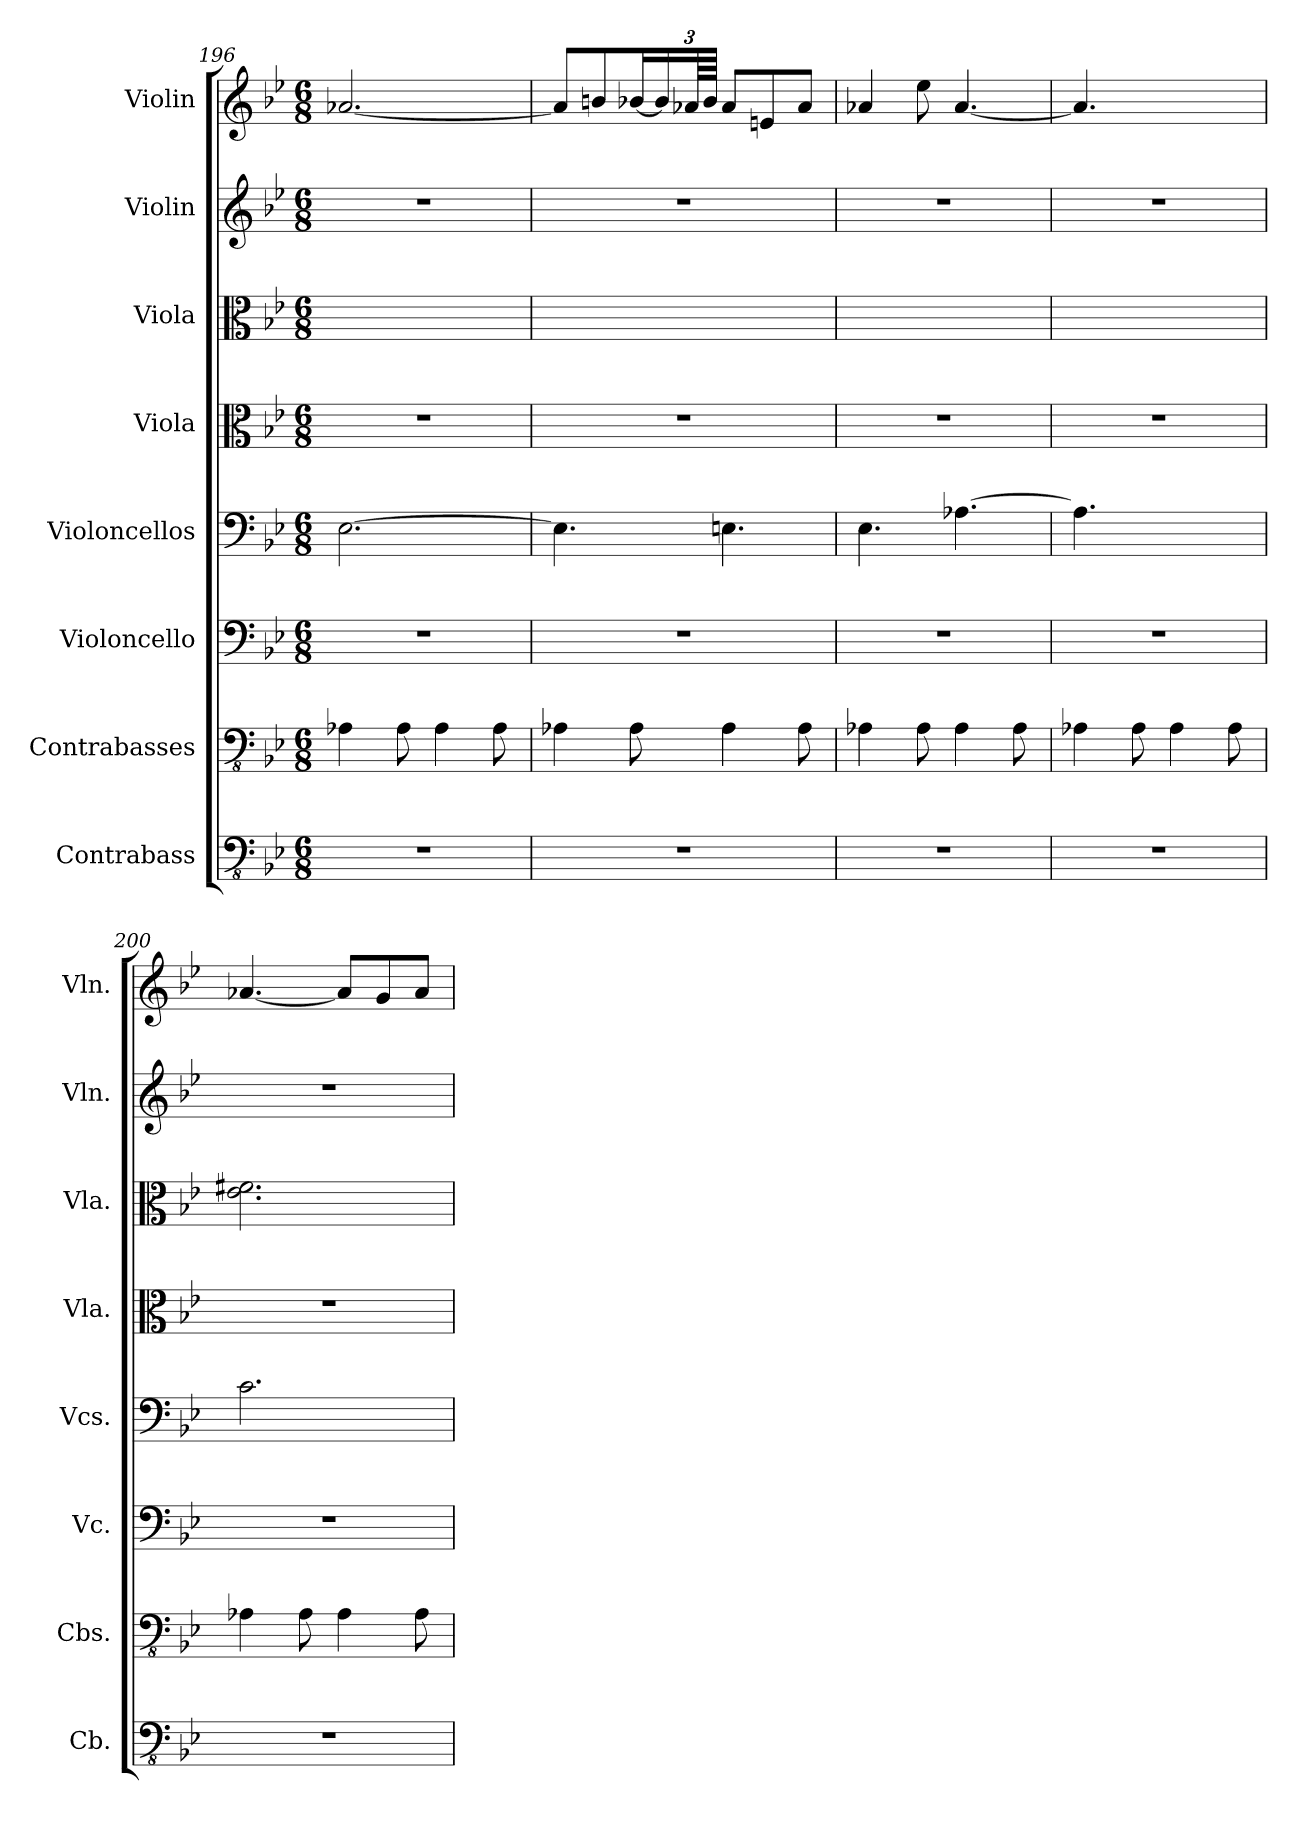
**kern	**kern	**kern	**kern	**kern	**kern	**kern	**kern
*part8	*part7	*part6	*part5	*part4	*part3	*part2	*part1
*staff8	*staff7	*staff6	*staff5	*staff4	*staff3	*staff2	*staff1
*I"Contrabass	*I"Contrabasses	*I"Violoncello	*I"Violoncellos	*I"Viola	*I"Viola	*I"Violin	*I"Violin
*I'Cb.	*I'Cbs.	*I'Vc.	*I'Vcs.	*I'Vla.	*I'Vla.	*I'Vln.	*I'Vln.
!!LO:PB:g=z
*clefFv4	*clefFv4	*clefF4	*clefF4	*clefC3	*clefC3	*clefG2	*clefG2
*ITrd7c12	*	*	*	*	*	*	*
*k[b-e-]	*k[b-e-]	*k[b-e-]	*k[b-e-]	*k[b-e-]	*k[b-e-]	*k[b-e-]	*k[b-e-]
*M6/8	*M6/8	*M6/8	*M6/8	*M6/8	*M6/8	*M6/8	*M6/8
=196	=196	=196	=196	=196	=196	=196	=196
2.r	4AA-X\	2.r	[2.E-\	2.r	2.ryy	2.r	[2.a-X/
.	8AA-\	.	.	.	.	.	.
.	4AA-\	.	.	.	.	.	.
.	8AA-\	.	.	.	.	.	.
=197	=197	=197	=197	=197	=197	=197	=197
2.r	4AA-X\	2.r	4.E-\]	2.r	2.ryy	2.r	8a-/L]
.	.	.	.	.	.	.	8bn/
.	8AA-\	.	.	.	.	.	[16b-X/L
*	*	*	*	*	*	*	*Xbrackettup
.	.	.	.	.	.	.	24b-/]
.	.	.	.	.	.	.	96a-X/LL
.	.	.	.	.	.	.	96b-/JJJJ
.	4AA-\	.	4.En\	.	.	.	8a-/L
.	.	.	.	.	.	.	8en/
.	8AA-\	.	.	.	.	.	8a-/J
!!LO:PB:g=z
=198	=198	=198	=198	=198	=198	=198	=198
2.r	4AA-X\	2.r	4.E-\	2.r	2.ryy	2.r	4a-X/
.	8AA-\	.	.	.	.	.	8ee-\
.	4AA-\	.	[4.A-X\	.	.	.	[4.a-/
.	8AA-\	.	.	.	.	.	.
=199	=199	=199	=199	=199	=199	=199	=199
2.r	4AA-X\	2.r	4.A-\]	2.r	2.ryy	2.r	4.a-/]
.	8AA-\	.	.	.	.	.	.
.	4AA-\	.	4.ryy	.	.	.	4.ryy
.	8AA-\	.	.	.	.	.	.
=200	=200	=200	=200	=200	=200	=200	=200
2.r	4AA-X\	2.r	2.c\	2.r	2.e-\ 2.f#X\	2.r	[4.a-X/
.	8AA-\	.	.	.	.	.	.
.	4AA-\	.	.	.	.	.	8a-/L]
.	.	.	.	.	.	.	8g/
.	8AA-\	.	.	.	.	.	8a-/J
=	=	=	=	=	=	=	=
*-	*-	*-	*-	*-	*-	*-	*-
